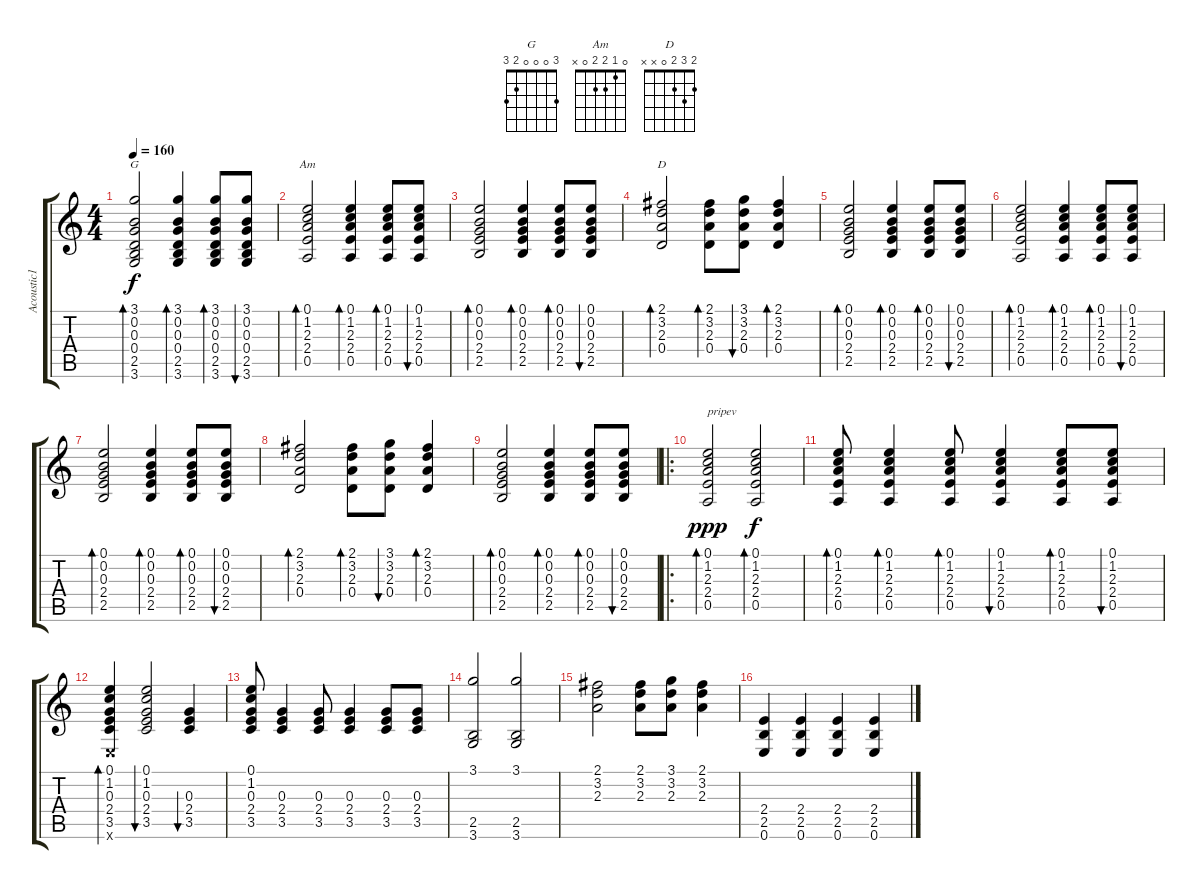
\track ("Acoustic1" "Acoustic1") {instrument acousticguitarsteel}
\staff {score tabs}
\tuning (E4 B3 G3 D3 A2 E2) {hide}
\chord ("G" 3 0 0 0 2 3)
\chord ("Am" 0 1 2 2 0 x)
\chord ("D" 2 3 2 0 x x)
\ts (4 4)
\tempo 160
\clef g2
\ks c
(3.1 0.2 0.3 0.4 2.5 3.6).2{bd 30 ch "G" dy f} (3.1 0.2 0.3 0.4 2.5 3.6).4{bd 30} (3.1 0.2 0.3 0.4 2.5 3.6).8{bd 30} (3.1 0.2 0.3 0.4 2.5 3.6).8{bu 30} |
(0.1 1.2 2.3 2.4 0.5).2{bd 30 ch "Am"} (0.1 1.2 2.3 2.4 0.5).4{bd 30} (0.1 1.2 2.3 2.4 0.5).8{bd 30} (0.1 1.2 2.3 2.4 0.5).8{bu 30} |
(0.1 0.2 0.3 2.4 2.5).2{bd 30} (0.1 0.2 0.3 2.4 2.5).4{bd 30} (0.1 0.2 0.3 2.4 2.5).8{bd 30} (0.1 0.2 0.3 2.4 2.5).8{bu 30} |
(2.1 3.2 2.3 0.4).2{bd 30 ch "D"} (2.1 3.2 2.3 0.4).8{bd 30} (3.1 3.2 2.3 0.4).8{bu 30} (2.1 3.2 2.3 0.4).4{bd 30} |
(0.1 0.2 0.3 2.4 2.5).2{bd 30} (0.1 0.2 0.3 2.4 2.5).4{bd 30} (0.1 0.2 0.3 2.4 2.5).8{bd 30} (0.1 0.2 0.3 2.4 2.5).8{bu 30} |
(0.1 1.2 2.3 2.4 0.5).2{bd 30} (0.1 1.2 2.3 2.4 0.5).4{bd 30} (0.1 1.2 2.3 2.4 0.5).8{bd 30} (0.1 1.2 2.3 2.4 0.5).8{bu 30} |
(0.1 0.2 0.3 2.4 2.5).2{bd 30} (0.1 0.2 0.3 2.4 2.5).4{bd 30} (0.1 0.2 0.3 2.4 2.5).8{bd 30} (0.1 0.2 0.3 2.4 2.5).8{bu 30} |
(2.1 3.2 2.3 0.4).2{bd 30} (2.1 3.2 2.3 0.4).8{bd 30} (3.1 3.2 2.3 0.4).8{bu 30} (2.1 3.2 2.3 0.4).4{bd 30} |
(0.1 0.2 0.3 2.4 2.5).2{bd 30} (0.1 0.2 0.3 2.4 2.5).4{bd 30} (0.1 0.2 0.3 2.4 2.5).8{bd 30} (0.1 0.2 0.3 2.4 2.5).8{bu 30} |
\ro
(0.1 1.2 2.3 2.4 0.5).2{bd 30 txt "pripev" dy ppp} (0.1 1.2 2.3 2.4 0.5).2{bd 30 dy f} |
(0.1 1.2 2.3 2.4 0.5).8{bd 30} (0.1 1.2 2.3 2.4 0.5).4{bd 30} (0.1 1.2 2.3 2.4 0.5).8{bd 30} (0.1 1.2 2.3 2.4 0.5).4{bu 30} (0.1 1.2 2.3 2.4 0.5).8{bd 30} (0.1 1.2 2.3 2.4 0.5).8{bu 30} |
(0.1 1.2 0.3 2.4 3.5 0.6{x}).4{bd 60} (0.1 1.2 0.3 2.4 3.5).2{bu 60} (0.3 2.4 3.5).4{bu 60} |
(0.1 1.2 0.3 2.4 3.5).8 (0.3 2.4 3.5).4 (0.3 2.4 3.5).8 (0.3 2.4 3.5).4 (0.3 2.4 3.5).8 (0.3 2.4 3.5).8 |
(3.1 2.5 3.6).2 (3.1 2.5 3.6).2 |
(2.1 3.2 2.3).2 (2.1 3.2 2.3).8 (3.1 3.2 2.3).8 (2.1 3.2 2.3).4 |
(2.4 2.5 0.6).4 (2.4 2.5 0.6).4 (2.4 2.5 0.6).4 (2.4 2.5 0.6).4
